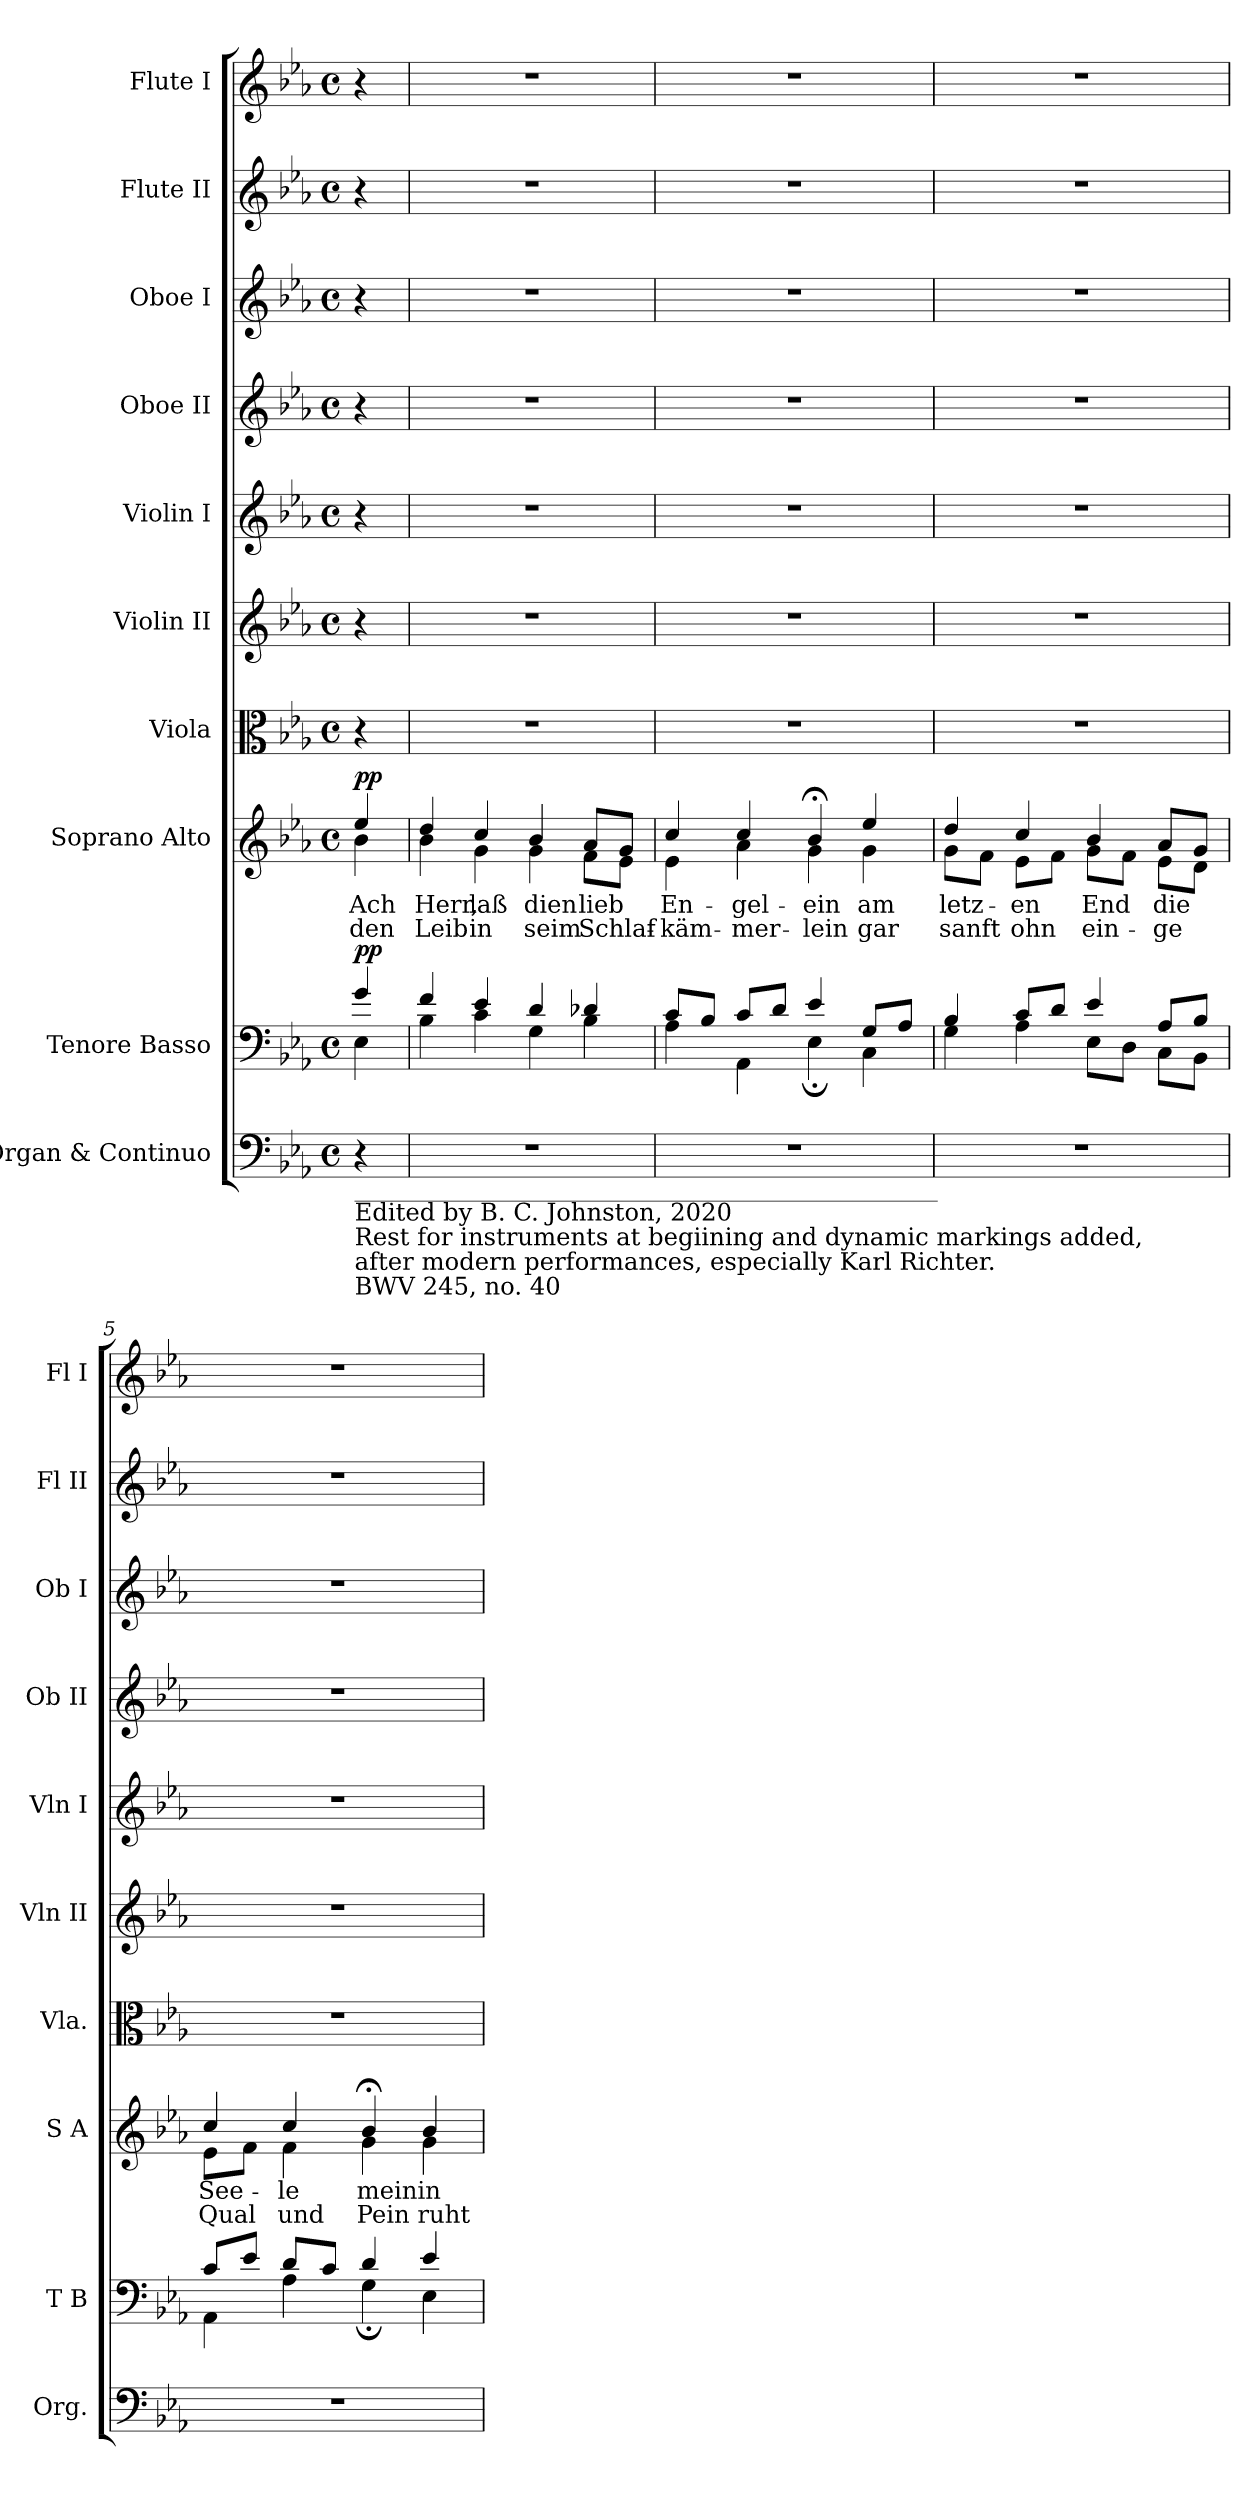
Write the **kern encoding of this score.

**kern	**kern	**dynam	**kern	**text	**text	**dynam	**kern	**kern	**kern	**kern	**kern	**kern	**kern
*part10	*part9	*part9	*part8	*part8	*part8	*part8	*part7	*part6	*part5	*part4	*part3	*part2	*part1
*staff10	*staff9	*staff9	*staff8	*staff8	*staff8	*staff8	*staff7	*staff6	*staff5	*staff4	*staff3	*staff2	*staff1
*I"Organ &amp; Continuo	*I"Tenore Basso	*	*I"Soprano Alto	*	*	*	*I"Viola	*I"Violin II	*I"Violin I	*I"Oboe II	*I"Oboe I	*I"Flute II	*I"Flute I
*I'Org.	*I'T B	*	*I'S A	*	*	*	*I'Vla.	*I'Vln II	*I'Vln I	*I'Ob II	*I'Ob I	*I'Fl II	*I'Fl I
*clefF4	*clefF4	*	*clefG2	*	*	*	*clefC3	*clefG2	*clefG2	*clefG2	*clefG2	*clefG2	*clefG2
*k[b-e-a-]	*k[b-e-a-]	*	*k[b-e-a-]	*	*	*	*k[b-e-a-]	*k[b-e-a-]	*k[b-e-a-]	*k[b-e-a-]	*k[b-e-a-]	*k[b-e-a-]	*k[b-e-a-]
*M4/4	*M4/4	*	*M4/4	*	*	*	*M4/4	*M4/4	*M4/4	*M4/4	*M4/4	*M4/4	*M4/4
*met(c)	*met(c)	*	*met(c)	*	*	*	*met(c)	*met(c)	*met(c)	*met(c)	*met(c)	*met(c)	*met(c)
*MM75	*MM75	*	*MM75	*	*	*	*MM75	*MM75	*MM75	*MM75	*MM75	*MM75	*MM75
=1	=1	=1	=1	=1	=1	=1	=1	=1	=1	=1	=1	=1	=1
*	*^	*	*	*	*	*	*	*	*	*	*	*	*
!LO:TX:b:t=________________________________________________	!	!	!	!	!	!	!	!	!	!	!	!	!	!
!LO:TX:b:t=Edited by B. C. Johnston, 2020	!	!	!	!	!	!	!	!	!	!	!	!	!	!
!LO:TX:b:t=Rest for instruments at begiining and dynamic markings added,	!	!	!	!	!	!	!	!	!	!	!	!	!	!
!LO:TX:b:t=after modern performances, especially Karl Richter.	!	!	!	!	!	!	!	!	!	!	!	!	!	!
!LO:TX:b:t=BWV 245, no. 40	!	!	!	!	!	!	!	!	!	!	!	!	!	!
!	!	!	!LO:DY:a	!	!LO:LY:b	!LO:LY:b	!	!	!	!	!	!	!	!
*	*	*	*	*^	*	*	*	*	*	*	*	*	*	*
!	!	!	!LO:DY:n=1:b	!	!	!	!	!LO:DY:a	!	!	!	!	!	!	!
!	!	!	!	!	!	!	!	!LO:DY:n=1:b	!	!	!	!	!	!	!
4r	4g/	4E-\	p p	4ee-/	4b-\	Ach	den	p p	4r	4r	4r	4r	4r	4r	4r
=2	=2	=2	=2	=2	=2	=2	=2	=2	=2	=2	=2	=2	=2	=2	=2
!	!	!	!	!	!	!LO:LY:b	!LO:LY:b	!	!	!	!	!	!	!	!
1r	4f/	4B-\	.	4dd/	4b-\	Herr,	Leib	.	1r	1r	1r	1r	1r	1r	1r
!	!	!	!	!	!	!LO:LY:b	!LO:LY:b	!	!	!	!	!	!	!	!
.	4e-/	4c\	.	4cc/	4g\	laß	in	.	.	.	.	.	.	.	.
!	!	!	!	!	!	!LO:LY:b	!LO:LY:b	!	!	!	!	!	!	!	!
.	4d/	4G\	.	4b-/	4g\	dien	seim	.	.	.	.	.	.	.	.
!	!	!	!	!	!	!LO:LY:b	!LO:LY:b	!	!	!	!	!	!	!	!
.	4d-X/	4B-\	.	8a-/L	8f\L	lieb	Schlaf-	.	.	.	.	.	.	.	.
.	.	.	.	8g/J	8e-\J	.	.	.	.	.	.	.	.	.	.
=3	=3	=3	=3	=3	=3	=3	=3	=3	=3	=3	=3	=3	=3	=3	=3
!	!	!	!	!	!	!LO:LY:b	!LO:LY:b	!	!	!	!	!	!	!	!
1r	8c/L	4A-\	.	4cc/	4e-\	En-	-käm-	.	1r	1r	1r	1r	1r	1r	1r
.	8B-/J	.	.	.	.	.	.	.	.	.	.	.	.	.	.
!	!	!	!	!	!	!LO:LY:b	!LO:LY:b	!	!	!	!	!	!	!	!
.	8c/L	4AA-\	.	4cc/	4a-\	-gel-	-mer-	.	.	.	.	.	.	.	.
.	8d/J	.	.	.	.	.	.	.	.	.	.	.	.	.	.
!	!	!	!	!	!	!LO:LY:b	!LO:LY:b	!	!	!	!	!	!	!	!
.	4e-/	4E-;\	.	4b-;</	4g\	-ein	-lein	.	.	.	.	.	.	.	.
!	!	!	!	!	!	!LO:LY:b	!LO:LY:b	!	!	!	!	!	!	!	!
.	8G/L	4C\	.	4ee-/	4g\	am	gar	.	.	.	.	.	.	.	.
.	8A-/J	.	.	.	.	.	.	.	.	.	.	.	.	.	.
=4	=4	=4	=4	=4	=4	=4	=4	=4	=4	=4	=4	=4	=4	=4	=4
!	!	!	!	!	!	!LO:LY:b	!LO:LY:b	!	!	!	!	!	!	!	!
1r	4B-/	4G\	.	4dd/	8g\L	letz-	sanft	.	1r	1r	1r	1r	1r	1r	1r
.	.	.	.	.	8f\J	.	.	.	.	.	.	.	.	.	.
!	!	!	!	!	!	!LO:LY:b	!LO:LY:b	!	!	!	!	!	!	!	!
.	8c/L	4A-\	.	4cc/	8e-\L	-en	ohn	.	.	.	.	.	.	.	.
.	8d/J	.	.	.	8f\J	.	.	.	.	.	.	.	.	.	.
!	!	!	!	!	!	!LO:LY:b	!LO:LY:b	!	!	!	!	!	!	!	!
.	4e-/	8E-\L	.	4b-/	8g\L	End	ein-	.	.	.	.	.	.	.	.
.	.	8D\J	.	.	8f\J	.	.	.	.	.	.	.	.	.	.
!	!	!	!	!	!	!LO:LY:b	!LO:LY:b	!	!	!	!	!	!	!	!
.	8A-/L	8C\L	.	8a-/L	8e-\L	die	-ge	.	.	.	.	.	.	.	.
.	8B-/J	8BB-\J	.	8g/J	8d\J	.	.	.	.	.	.	.	.	.	.
=5	=5	=5	=5	=5	=5	=5	=5	=5	=5	=5	=5	=5	=5	=5	=5
!	!	!	!	!	!	!LO:LY:b	!LO:LY:b	!	!	!	!	!	!	!	!
1r	8c/L	4AA-\	.	4cc/	8e-\L	See-	Qual	.	1r	1r	1r	1r	1r	1r	1r
.	8e-/J	.	.	.	8f\J	.	.	.	.	.	.	.	.	.	.
!	!	!	!	!	!	!LO:LY:b	!LO:LY:b	!	!	!	!	!	!	!	!
.	8d/L	4A-\	.	4cc/	4f\	-le	und	.	.	.	.	.	.	.	.
.	8c/J	.	.	.	.	.	.	.	.	.	.	.	.	.	.
!	!	!	!	!	!	!LO:LY:b	!LO:LY:b	!	!	!	!	!	!	!	!
.	4d/	4G;\	.	4b-;</	4g\	mein	Pein	.	.	.	.	.	.	.	.
!	!	!	!	!	!	!LO:LY:b	!LO:LY:b	!	!	!	!	!	!	!	!
.	4e-/	4E-\	.	4b-/	4g\	in	ruht	.	.	.	.	.	.	.	.
*	*v	*v	*	*	*	*	*	*	*	*	*	*	*	*	*
*	*	*	*v	*v	*	*	*	*	*	*	*	*	*	*
=	=	=	=	=	=	=	=	=	=	=	=	=	=
*-	*-	*-	*-	*-	*-	*-	*-	*-	*-	*-	*-	*-	*-
